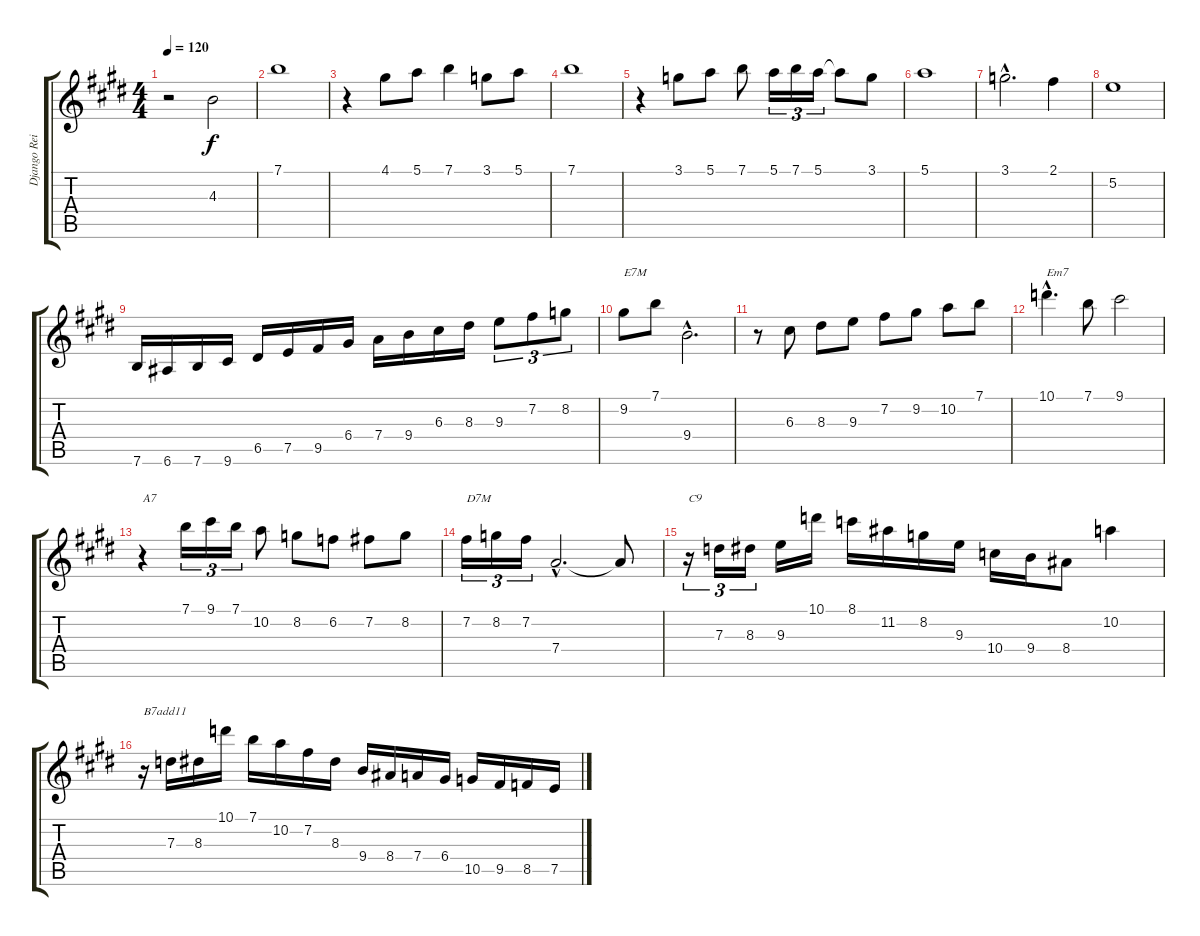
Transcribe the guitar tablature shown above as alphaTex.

\track ("Django Reinhardt" "Django Rei") {instrument acousticguitarnylon}
\staff {score tabs}
\tuning (E4 B3 G3 D3 A2 E2) {hide}
\ts (4 4)
\tempo 120
\clef g2
\ks e
r.2{dy f} 4.3.2 |
7.1.1 |
r.4 4.1.8 5.1.8 7.1.4 3.1.8 5.1.8 |
7.1.1 |
r.4 3.1.8 5.1.8 7.1.8 5.1.16{tu (3 2)} 7.1.16{tu (3 2)} 5.1.16{tu (3 2)} 5.1{t}.8 3.1.8 |
5.1.1 |
3.1{hac}.2{d} 2.1.4 |
5.2.1 |
7.6.16 6.6.16 7.6.16 9.6.16 6.5.16 7.5.16 9.5.16 6.4.16 7.4.16 9.4.16 6.3.16 8.3.16 9.3.8{tu (3 2)} 7.2.8{tu (3 2)} 8.2.8{tu (3 2)} |
9.2.8{txt "E7M"} 7.1.8 9.4{hac}.2{d} |
r.8 6.3.8 8.3.8 9.3.8 7.2.8 9.2.8 10.2.8 7.1.8 |
10.1{hac}.4{d txt "Em7"} 7.1.8 9.1.2 |
r.4{txt "A7"} 7.1.16{tu (3 2)} 9.1.16{tu (3 2)} 7.1.16{tu (3 2)} 10.2.8 8.2.8 6.2.8 7.2.8 8.2.8 |
7.2.16{tu (3 2) txt "D7M"} 8.2.16{tu (3 2)} 7.2.16{tu (3 2)} 7.4{hac}.2{d} 7.4{t}.8 |
r.16{tu (3 2) txt "C9"} 7.3.16{tu (3 2)} 8.3.16{tu (3 2)} 9.3.16 10.1.16 8.1.16 11.2.16 8.2.16 9.3.16 10.4.16 9.4.16 8.4.8 10.2.4 |
r.16{txt "B7add11"} 7.3.16 8.3.16 10.1.16 7.1.16 10.2.16 7.2.16 8.3.16 9.4.16 8.4.16 7.4.16 6.4.16 10.5.16 9.5.16 8.5.16 7.5.16
